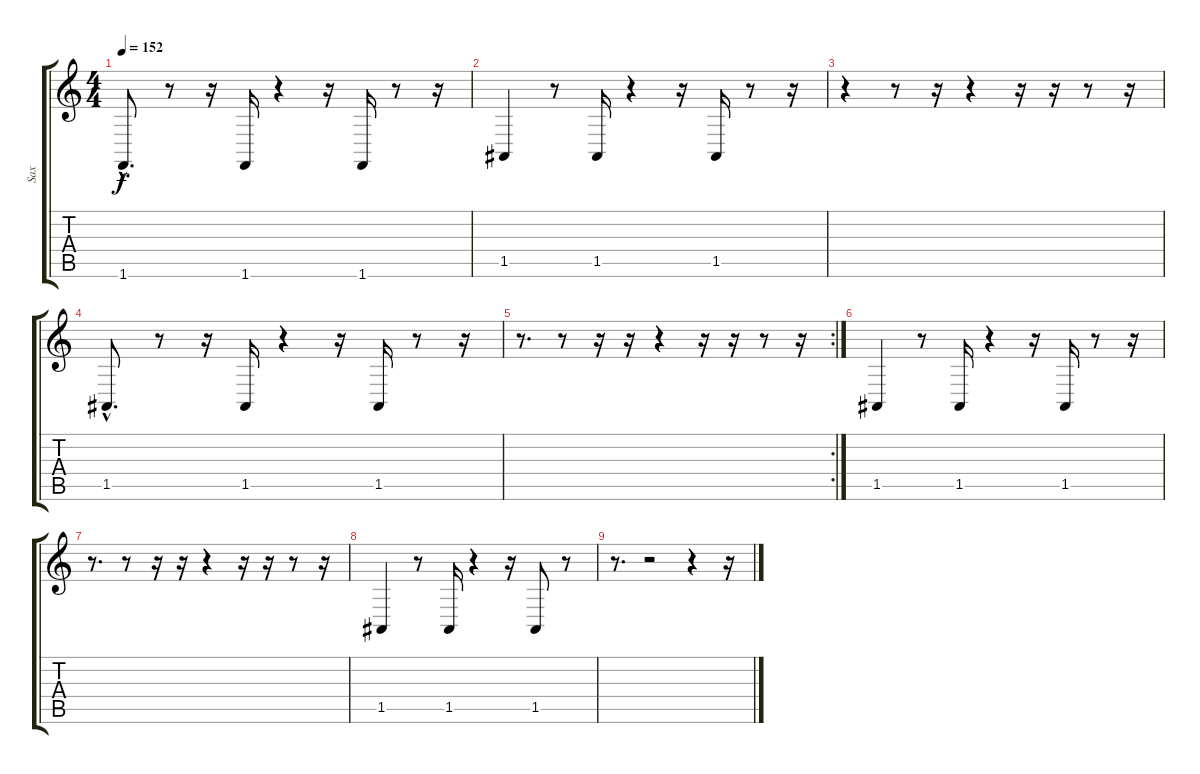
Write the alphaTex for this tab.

\track ("Sax" "Sax") {instrument sopranosax}
\staff {score tabs}
\tuning (E4 B3 G3 D3 A2 E2) {hide}
\ts (4 4)
\tempo 152
\clef g2
\ks c
1.6{hac}.8{d dy f} r.8 r.16 1.6.16 r.4 r.16 1.6.16 r.8 r.16 |
1.5.4 r.8 1.5.16 r.4 r.16 1.5.16 r.8 r.16 |
r.4 r.8 r.16 r.4 r.16 r.16 r.8 r.16 |
1.5{hac}.8{d} r.8 r.16 1.5.16 r.4 r.16 1.5.16 r.8 r.16 |
\rc 2
r.8{d} r.8 r.16 r.16 r.4 r.16 r.16 r.8 r.16 |
1.5.4 r.8 1.5.16 r.4 r.16 1.5.16 r.8 r.16 |
r.8{d} r.8 r.16 r.16 r.4 r.16 r.16 r.8 r.16 |
1.5.4 r.8 1.5.16 r.4 r.16 1.5.8 r.8 |
r.8{d} r.2 r.4 r.16
